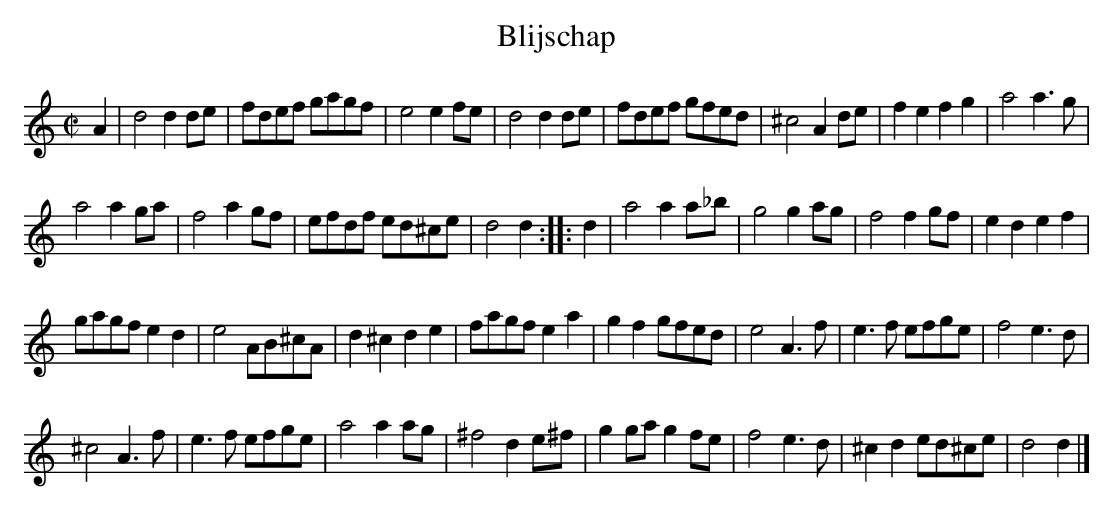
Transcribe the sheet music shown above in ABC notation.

X:1
T:Blijschap
M:C|
K:Ddor
A2|d4d2de|fdef gagf|e4e2fe|d4d2de|fdef gfed|^c4A2de|f2e2f2g2|a4a3g|
a4a2ga|f4a2gf|efdf ed^ce|d4d2:||:d2|a4a2a_b|g4g2ag|f4f2gf|e2d2e2f2|
gagfe2d2|e4AB^cA|d2^c2d2e2|fagfe2a2|g2f2gfed|e4A3f|e3f efge|f4e3d|
^c4A3f|e3f efge|a4a2ag|^f4d2e^f|g2gag2fe|f4e3d|^c2d2ed^ce|d4d2|]
